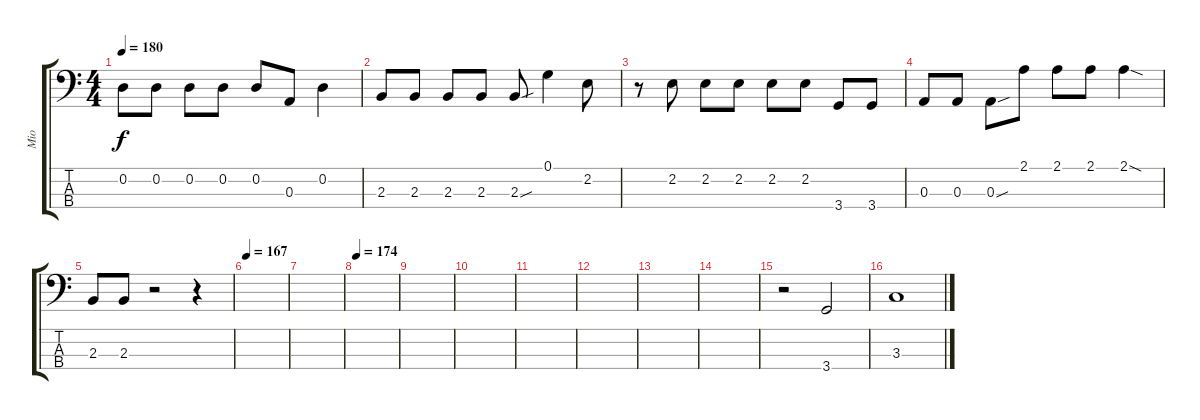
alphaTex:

\track ("Mio" "Mio") {instrument electricbassfinger}
\staff {score tabs}
\tuning (G2 D2 A1 E1) {hide}
\ts (4 4)
\tempo 180
\clef f4
\ks c
0.2.8{dy f} 0.2.8 0.2.8 0.2.8 0.2.8 0.3.8 0.2.4 |
2.3.8 2.3.8 2.3.8 2.3.8 2.3{sou}.8 0.1.4 2.2.8 |
r.8 2.2.8 2.2.8 2.2.8 2.2.8 2.2.8 3.4.8 3.4.8 |
0.3.8 0.3.8 0.3{sou}.8 2.1.8 2.1.8 2.1.8 2.1{sod}.4 |
2.3.8 2.3.8 r.2 r.4 |
\tempo 167
|
|
\tempo 174
|
|
|
|
|
|
|
r.2 3.4.2 |
3.3.1
